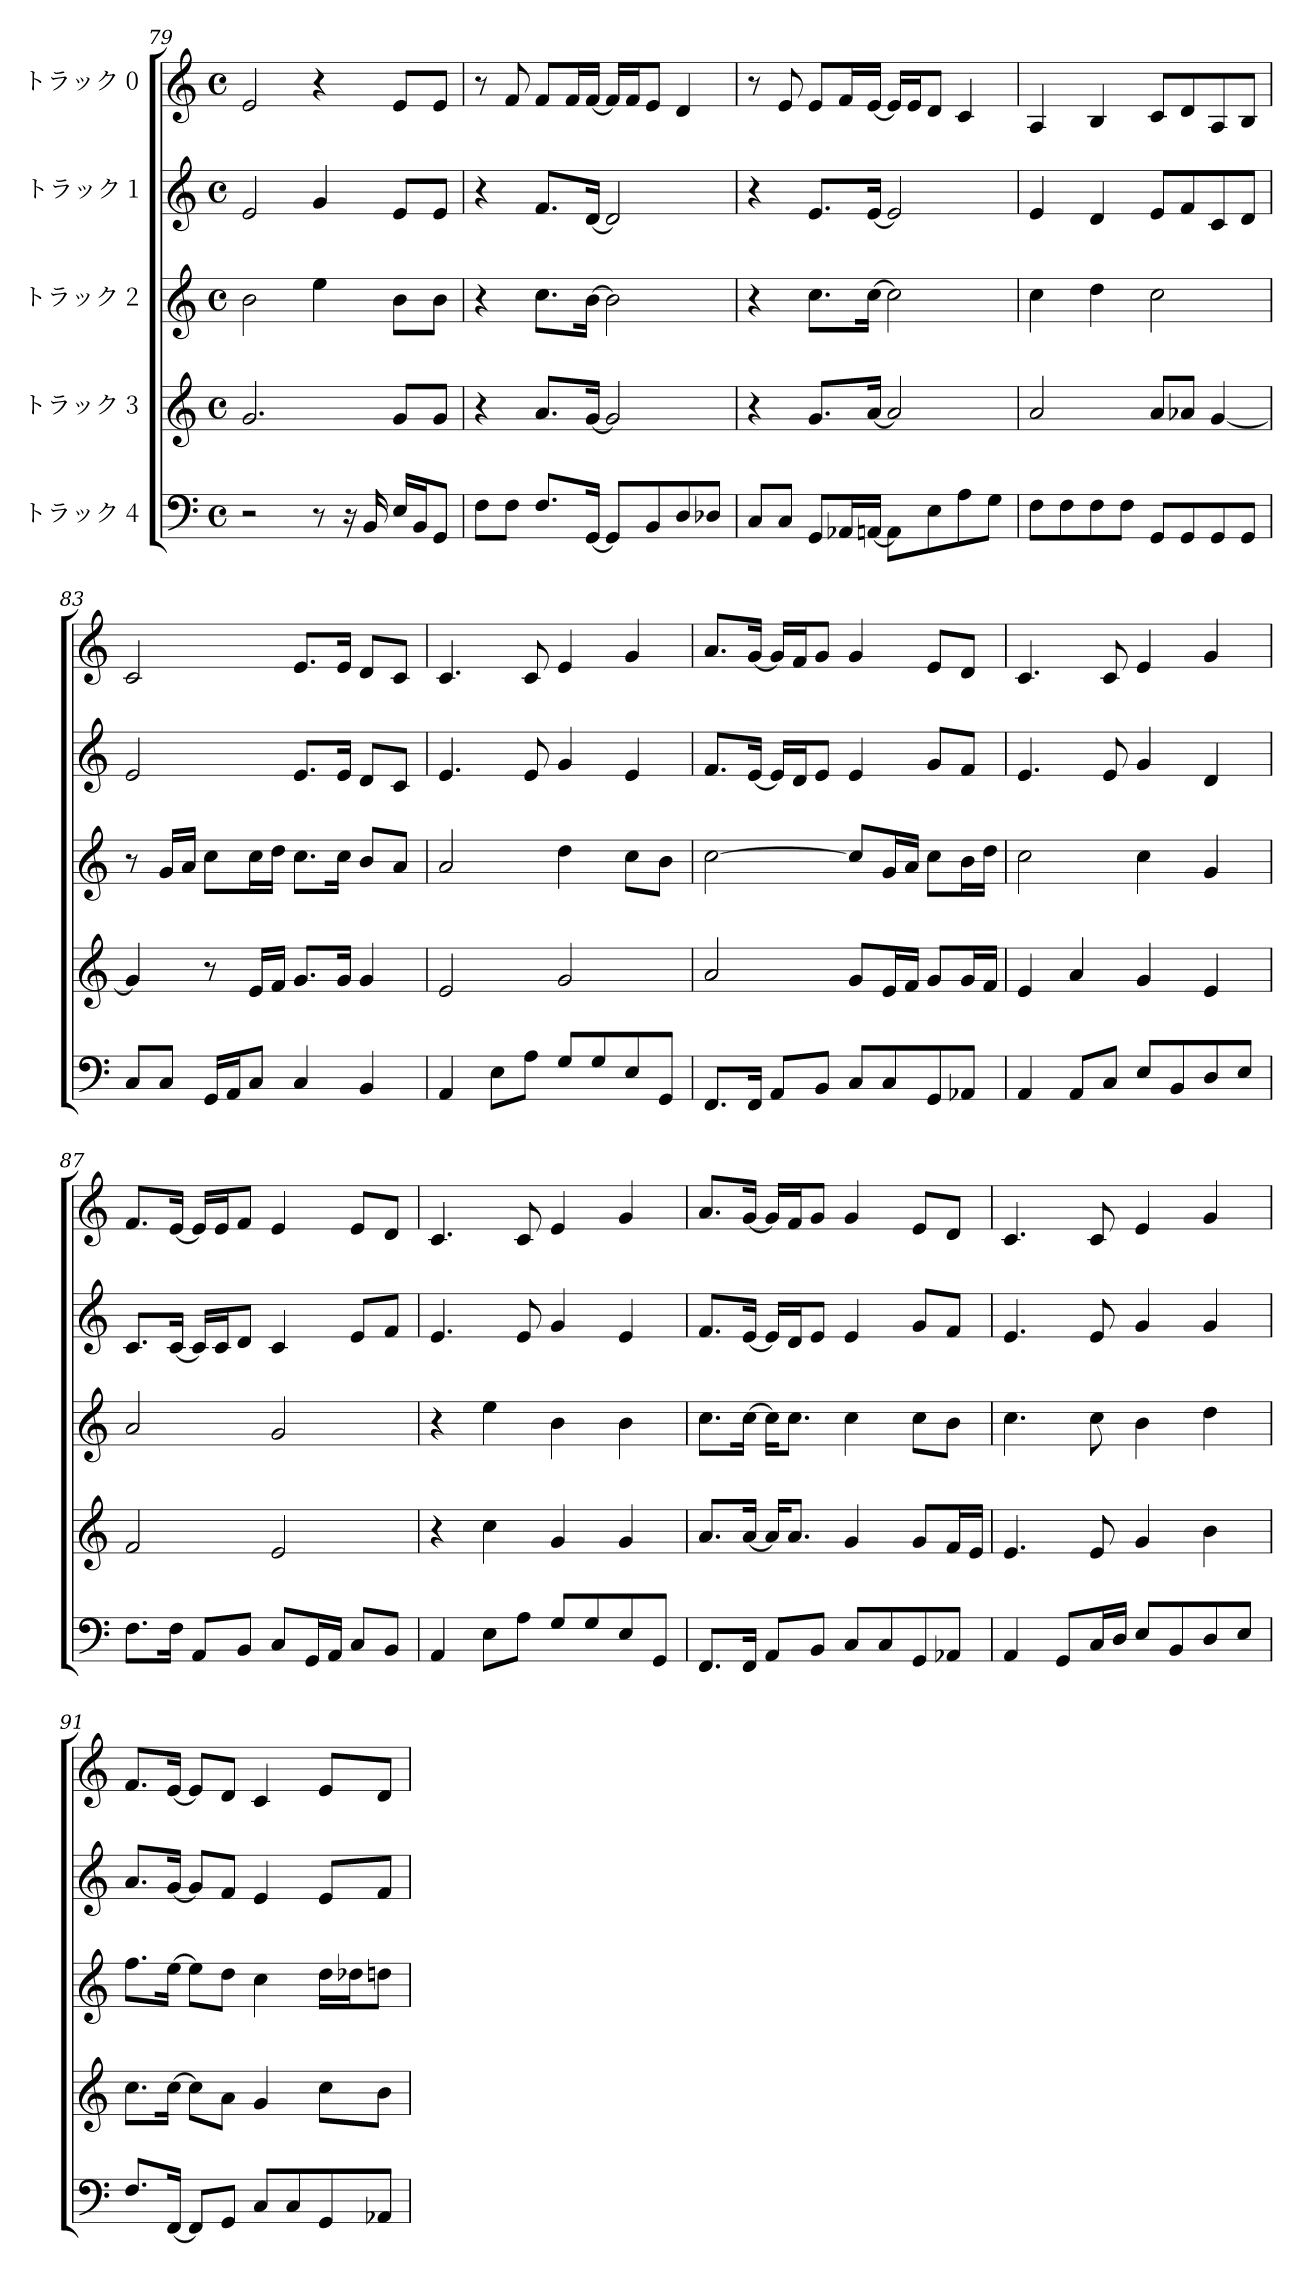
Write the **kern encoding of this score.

**kern	**kern	**kern	**kern	**kern
*part5	*part4	*part3	*part2	*part1
*staff5	*staff4	*staff3	*staff2	*staff1
*I"トラック 4	*I"トラック 3	*I"トラック 2	*I"トラック 1	*I"トラック 0
*clefF4	*clefG2	*clefG2	*clefG2	*clefG2
*k[]	*k[]	*k[]	*k[]	*k[]
*C:	*C:	*C:	*C:	*C:
*M4/4	*M4/4	*M4/4	*M4/4	*M4/4
*met(c)	*met(c)	*met(c)	*met(c)	*met(c)
=79	=79	=79	=79	=79
2r	2.g/	2b\	2e/	2e/
8r	.	4ee\	4g/	4r
16r	.	.	.	.
16BB/	.	.	.	.
16E/LL	8g/L	8b\L	8e/L	8e/L
16BB/J	.	.	.	.
8GG/J	8g/J	8b\J	8e/J	8e/J
!!LO:LB:g=z
=80	=80	=80	=80	=80
8F\L	4r	4r	4r	8r
8F\J	.	.	.	8f/
8.F/L	8.a/L	8.cc\L	8.f/L	8f/L
.	.	.	.	16f/L
[16GG/Jk	[16g/Jk	[16b\Jk	[16d/Jk	[16f/JJ
8GG/L]	2g/]	2b\]	2d/]	16f/LL]
.	.	.	.	16f/J
8BB/	.	.	.	8e/J
8D/	.	.	.	4d/
8D-X/J	.	.	.	.
=81	=81	=81	=81	=81
8C/L	4r	4r	4r	8r
8C/J	.	.	.	8e/
8GG/L	8.g/L	8.cc\L	8.e/L	8e/L
16AA-X/L	.	.	.	16f/L
[16AAn/JJ	[16a/Jk	[16cc\Jk	[16e/Jk	[16e/JJ
8AA\L]	2a/]	2cc\]	2e/]	16e/LL]
.	.	.	.	16e/J
8E\	.	.	.	8d/J
8A\	.	.	.	4c/
8G\J	.	.	.	.
=82	=82	=82	=82	=82
8F\L	2a/	4cc\	4e/	4A/
8F\	.	.	.	.
8F\	.	4dd\	4d/	4B/
8F\J	.	.	.	.
8GG/L	8a/L	2cc\	8e/L	8c/L
8GG/	8a-X/J	.	8f/	8d/
8GG/	[4g/	.	8c/	8A/
8GG/J	.	.	8d/J	8B/J
!!LO:PB:g=z
=83	=83	=83	=83	=83
8C/L	4g/]	8r	2e/	2c/
8C/J	.	16g/LL	.	.
.	.	16a/JJ	.	.
16GG/LL	8r	8cc\L	.	.
16AA/J	.	.	.	.
8C/J	16e/LL	16cc\L	.	.
.	16f/JJ	16dd\JJ	.	.
4C/	8.g/L	8.cc\L	8.e/L	8.e/L
.	16g/Jk	16cc\Jk	16e/Jk	16e/Jk
4BB/	4g/	8b/L	8d/L	8d/L
.	.	8a/J	8c/J	8c/J
=84	=84	=84	=84	=84
4AA/	2e/	2a/	4.e/	4.c/
8E\L	.	.	.	.
8A\J	.	.	8e/	8c/
8G/L	2g/	4dd\	4g/	4e/
8G/	.	.	.	.
8E/	.	8cc\L	4e/	4g/
8GG/J	.	8b\J	.	.
=85	=85	=85	=85	=85
8.FF/L	2a/	[2cc\	8.f/L	8.a/L
16FF/Jk	.	.	[16e/Jk	[16g/Jk
8AA/L	.	.	16e/LL]	16g/LL]
.	.	.	16d/J	16f/J
8BB/J	.	.	8e/J	8g/J
8C/L	8g/L	8cc/L]	4e/	4g/
8C/	16e/L	16g/L	.	.
.	16f/JJ	16a/JJ	.	.
8GG/	8g/L	8cc\L	8g/L	8e/L
8AA-X/J	16g/L	16b\L	8f/J	8d/J
.	16f/JJ	16dd\JJ	.	.
!!LO:LB:g=z
=86	=86	=86	=86	=86
4AA/	4e/	2cc\	4.e/	4.c/
8AA/L	4a/	.	.	.
8C/J	.	.	8e/	8c/
8E/L	4g/	4cc\	4g/	4e/
8BB/	.	.	.	.
8D/	4e/	4g/	4d/	4g/
8E/J	.	.	.	.
=87	=87	=87	=87	=87
8.F\L	2f/	2a/	8.c/L	8.f/L
16F\Jk	.	.	[16c/Jk	[16e/Jk
8AA/L	.	.	16c/LL]	16e/LL]
.	.	.	16c/J	16e/J
8BB/J	.	.	8d/J	8f/J
8C/L	2e/	2g/	4c/	4e/
16GG/L	.	.	.	.
16AA/JJ	.	.	.	.
8C/L	.	.	8e/L	8e/L
8BB/J	.	.	8f/J	8d/J
=88	=88	=88	=88	=88
4AA/	4r	4r	4.e/	4.c/
8E\L	4cc\	4ee\	.	.
8A\J	.	.	8e/	8c/
8G/L	4g/	4b\	4g/	4e/
8G/	.	.	.	.
8E/	4g/	4b\	4e/	4g/
8GG/J	.	.	.	.
!!LO:PB:g=z
=89	=89	=89	=89	=89
8.FF/L	8.a/L	8.cc\L	8.f/L	8.a/L
16FF/Jk	[16a/Jk	[16cc\Jk	[16e/Jk	[16g/Jk
8AA/L	16a/KL]	16cc\KL]	16e/LL]	16g/LL]
.	8.a/J	8.cc\J	16d/J	16f/J
8BB/J	.	.	8e/J	8g/J
8C/L	4g/	4cc\	4e/	4g/
8C/	.	.	.	.
8GG/	8g/L	8cc\L	8g/L	8e/L
8AA-X/J	16f/L	8b\J	8f/J	8d/J
.	16e/JJ	.	.	.
=90	=90	=90	=90	=90
4AA/	4.e/	4.cc\	4.e/	4.c/
8GG/L	.	.	.	.
16C/L	8e/	8cc\	8e/	8c/
16D/JJ	.	.	.	.
8E/L	4g/	4b\	4g/	4e/
8BB/	.	.	.	.
8D/	4b\	4dd\	4g/	4g/
8E/J	.	.	.	.
=91	=91	=91	=91	=91
8.F/L	8.cc\L	8.ff\L	8.a/L	8.f/L
[16FF/Jk	[16cc\Jk	[16ee\Jk	[16g/Jk	[16e/Jk
8FF/L]	8cc\L]	8ee\L]	8g/L]	8e/L]
8GG/J	8a\J	8dd\J	8f/J	8d/J
8C/L	4g/	4cc\	4e/	4c/
8C/	.	.	.	.
8GG/	8cc\L	16dd\LL	8e/L	8e/L
.	.	16dd-X\J	.	.
8AA-X/J	8b\J	8ddn\J	8f/J	8d/J
=	=	=	=	=
*-	*-	*-	*-	*-
